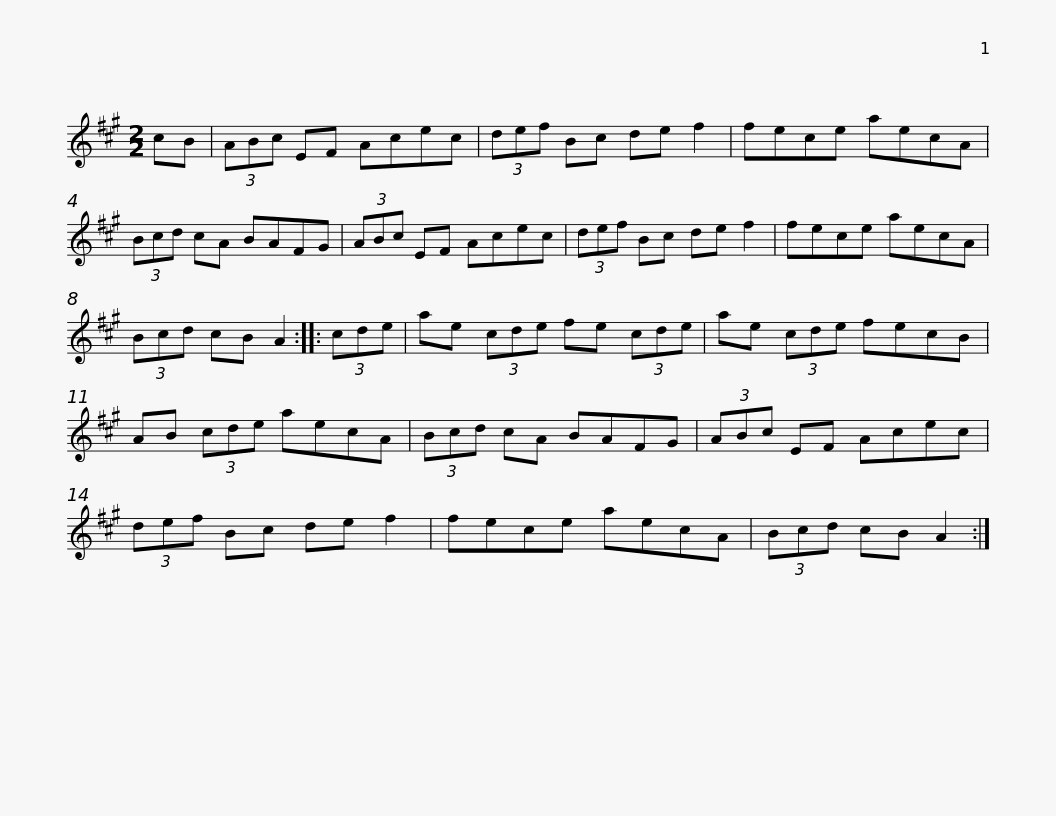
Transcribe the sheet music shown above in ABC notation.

X:1
L:1/8
M:2/2
I:linebreak $
K:A
V:1 treble
V:1
 cB | (3ABc EF Acec | (3def Bc de f2 | fece aecA | (3Bcd cA BAFG | %5
 (3ABc EF Acec |$ (3def Bc de f2 | fece aecA | (3Bcd cB A2 :: (3cde | %10
 ae (3cde fe (3cde | ae (3cde fecB |$ AB (3cde aecA | (3Bcd cA BAFG | (3ABc EF Acec | %15
 (3def Bc de f2 | fece aecA |$ (3Bcd cB A2 :| %18
